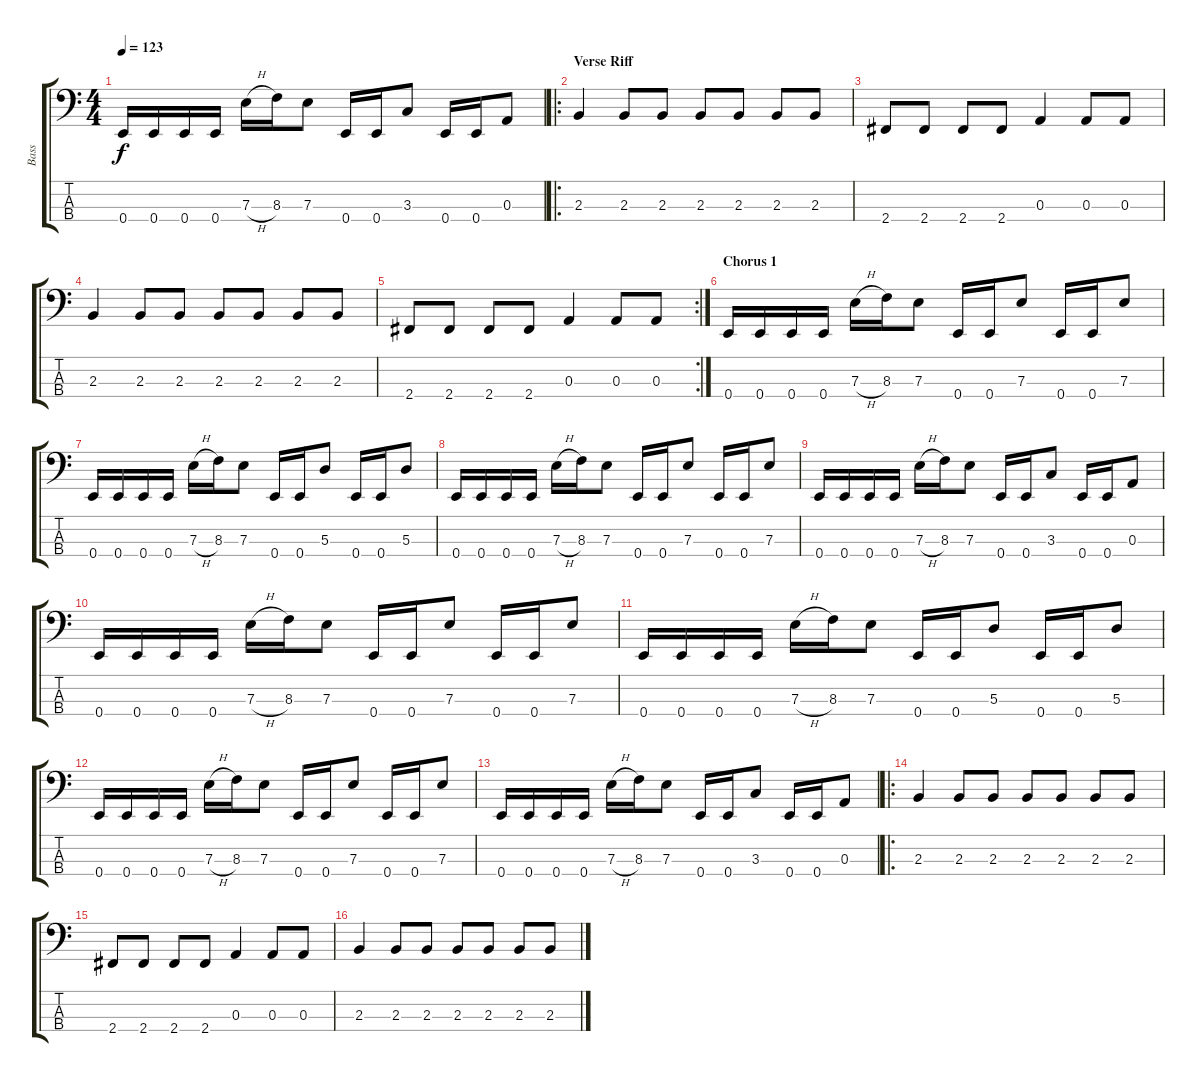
\track ("Bass" "Bass") {instrument electricbassfinger}
\staff {score tabs}
\tuning (G2 D2 A1 E1) {hide}
\ts (4 4)
\tempo 123
\clef f4
\ks c
0.4.16{dy f} 0.4.16 0.4.16 0.4.16 7.3{h}.16 8.3.16 7.3.8 0.4.16 0.4.16 3.3.8 0.4.16 0.4.16 0.3.8 |
\ro
\section ("" "Verse Riff")
2.3.4 2.3.8 2.3.8 2.3.8 2.3.8 2.3.8 2.3.8 |
2.4.8 2.4.8 2.4.8 2.4.8 0.3.4 0.3.8 0.3.8 |
2.3.4 2.3.8 2.3.8 2.3.8 2.3.8 2.3.8 2.3.8 |
\rc 2
2.4.8 2.4.8 2.4.8 2.4.8 0.3.4 0.3.8 0.3.8 |
\section ("" "Chorus 1")
0.4.16 0.4.16 0.4.16 0.4.16 7.3{h}.16 8.3.16 7.3.8 0.4.16 0.4.16 7.3.8 0.4.16 0.4.16 7.3.8 |
0.4.16 0.4.16 0.4.16 0.4.16 7.3{h}.16 8.3.16 7.3.8 0.4.16 0.4.16 5.3.8 0.4.16 0.4.16 5.3.8 |
0.4.16 0.4.16 0.4.16 0.4.16 7.3{h}.16 8.3.16 7.3.8 0.4.16 0.4.16 7.3.8 0.4.16 0.4.16 7.3.8 |
0.4.16 0.4.16 0.4.16 0.4.16 7.3{h}.16 8.3.16 7.3.8 0.4.16 0.4.16 3.3.8 0.4.16 0.4.16 0.3.8 |
0.4.16 0.4.16 0.4.16 0.4.16 7.3{h}.16 8.3.16 7.3.8 0.4.16 0.4.16 7.3.8 0.4.16 0.4.16 7.3.8 |
0.4.16 0.4.16 0.4.16 0.4.16 7.3{h}.16 8.3.16 7.3.8 0.4.16 0.4.16 5.3.8 0.4.16 0.4.16 5.3.8 |
0.4.16 0.4.16 0.4.16 0.4.16 7.3{h}.16 8.3.16 7.3.8 0.4.16 0.4.16 7.3.8 0.4.16 0.4.16 7.3.8 |
0.4.16 0.4.16 0.4.16 0.4.16 7.3{h}.16 8.3.16 7.3.8 0.4.16 0.4.16 3.3.8 0.4.16 0.4.16 0.3.8 |
\ro
2.3.4 2.3.8 2.3.8 2.3.8 2.3.8 2.3.8 2.3.8 |
2.4.8 2.4.8 2.4.8 2.4.8 0.3.4 0.3.8 0.3.8 |
2.3.4 2.3.8 2.3.8 2.3.8 2.3.8 2.3.8 2.3.8
